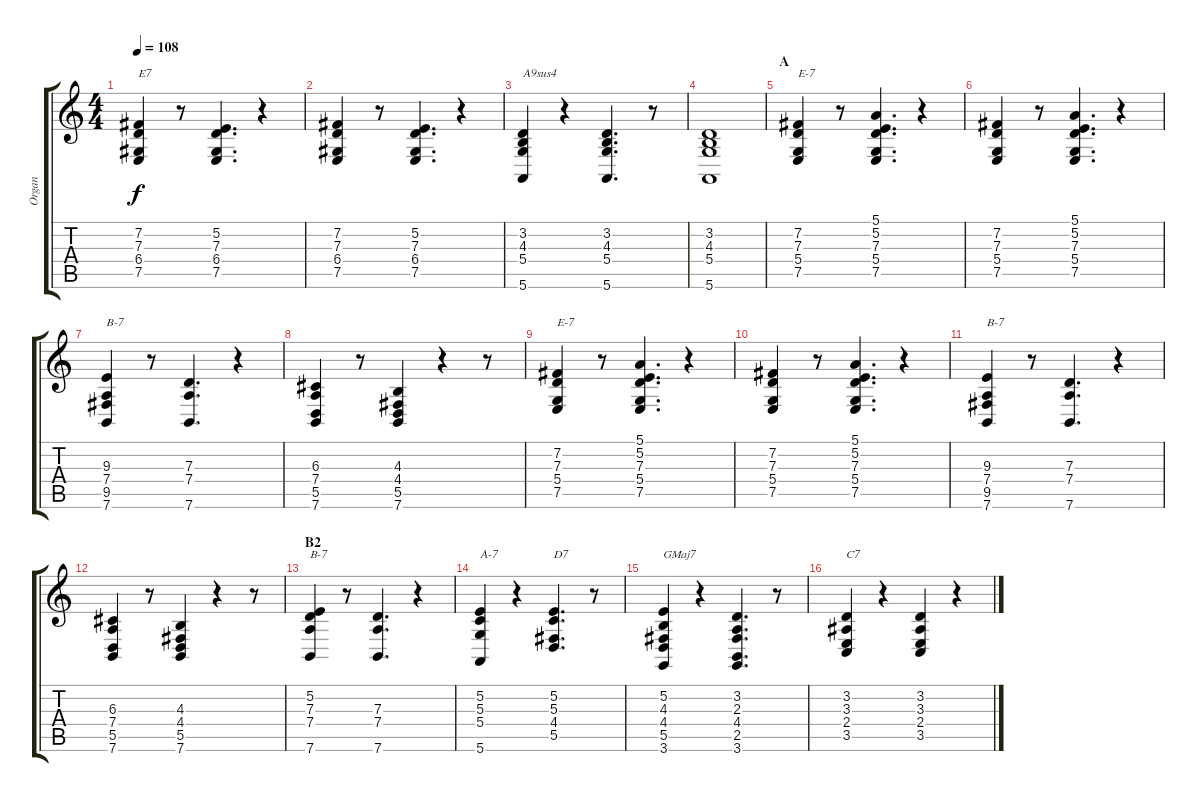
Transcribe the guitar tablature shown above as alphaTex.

\track ("Organ" "Organ") {instrument drawbarorgan}
\staff {score tabs}
\tuning (E4 B3 G3 D3 A2 E2) {hide}
\ts (4 4)
\tempo 108
\clef g2
\ks c
(7.2 7.3 6.4 7.5).4{txt "E7" dy f} r.8 (5.2 7.3 6.4 7.5).4{d} r.4 |
(7.2 7.3 6.4 7.5).4 r.8 (5.2 7.3 6.4 7.5).4{d} r.4 |
(3.2 4.3 5.4 5.6).4{txt "A9sus4"} r.4 (3.2 4.3 5.4 5.6).4{d} r.8 |
(3.2 4.3 5.4 5.6).1 |
\section ("" "A")
(7.2 7.3 5.4 7.5).4{txt "E-7"} r.8 (5.1 5.2 7.3 5.4 7.5).4{d} r.4 |
(7.2 7.3 5.4 7.5).4 r.8 (5.1 5.2 7.3 5.4 7.5).4{d} r.4 |
(9.3 7.4 9.5 7.6).4{txt "B-7"} r.8 (7.3 7.4 7.6).4{d} r.4 |
(6.3 7.4 5.5 7.6).4 r.8 (4.3 4.4 5.5 7.6).4 r.4 r.8 |
(7.2 7.3 5.4 7.5).4{txt "E-7"} r.8 (5.1 5.2 7.3 5.4 7.5).4{d} r.4 |
(7.2 7.3 5.4 7.5).4 r.8 (5.1 5.2 7.3 5.4 7.5).4{d} r.4 |
(9.3 7.4 9.5 7.6).4{txt "B-7"} r.8 (7.3 7.4 7.6).4{d} r.4 |
(6.3 7.4 5.5 7.6).4 r.8 (4.3 4.4 5.5 7.6).4 r.4 r.8 |
\section ("" "B2")
(5.2 7.3 7.4 7.6).4{txt "B-7"} r.8 (7.3 7.4 7.6).4{d} r.4 |
(5.2 5.3 5.4 5.6).4{txt "A-7"} r.4 (5.2 5.3 4.4 5.5).4{d txt "D7"} r.8 |
(5.2 4.3 4.4 5.5 3.6).4{txt "GMaj7"} r.4 (3.2 2.3 4.4 2.5 3.6).4{d} r.8 |
(3.2 3.3 2.4 3.5).4{txt "C7"} r.4 (3.2 3.3 2.4 3.5).4 r.4
